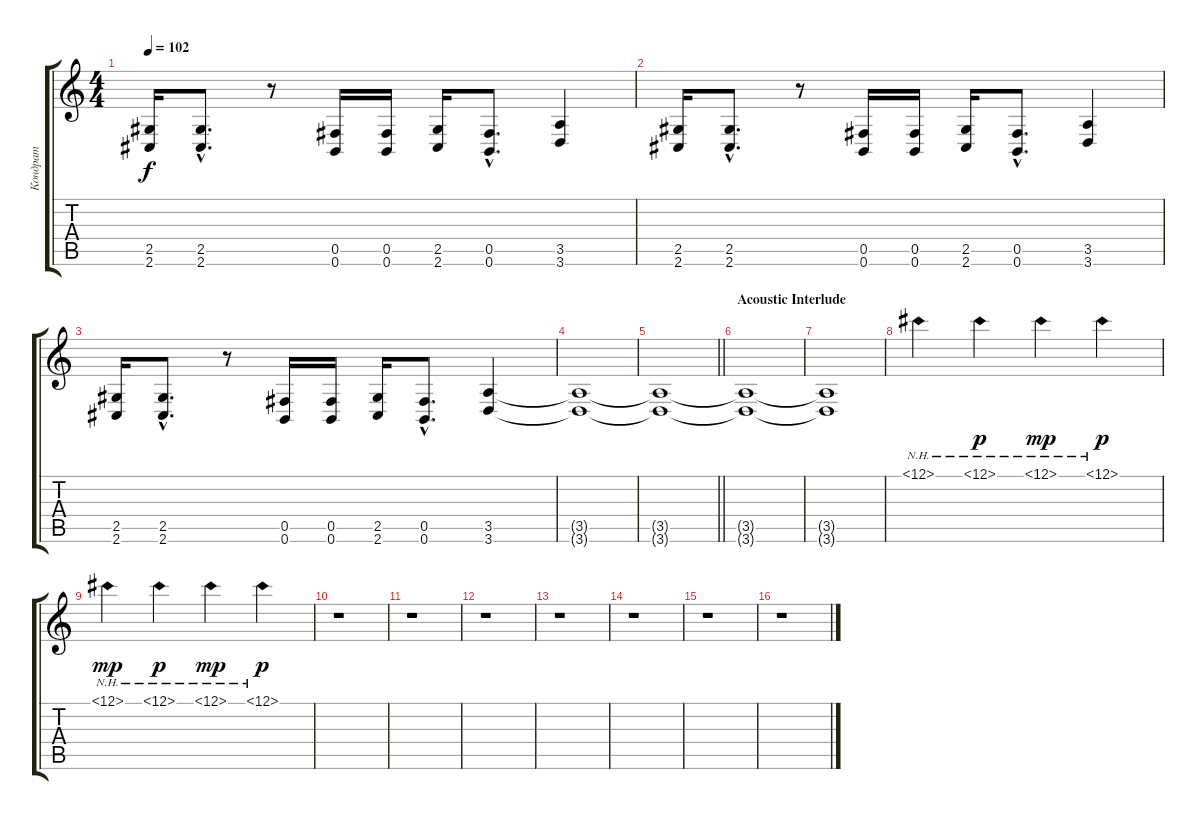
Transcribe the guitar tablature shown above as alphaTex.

\track ("Кондрат" "Кондрат") {instrument distortionguitar}
\staff {score tabs}
\tuning (Db4 Ab3 E3 B2 Gb2 B1) {hide}
\ts (4 4)
\tempo 102
\clef g2
\ks c
(2.5 2.6).16{dy f} (2.5{hac} 2.6{hac}).8{d} r.8 (0.5 0.6).16 (0.5 0.6).16 (2.5 2.6).16 (0.5{hac} 0.6{hac}).8{d} (3.5 3.6).4 |
(2.5 2.6).16 (2.5{hac} 2.6{hac}).8{d} r.8 (0.5 0.6).16 (0.5 0.6).16 (2.5 2.6).16 (0.5{hac} 0.6{hac}).8{d} (3.5 3.6).4 |
(2.5 2.6).16 (2.5{hac} 2.6{hac}).8{d} r.8 (0.5 0.6).16 (0.5 0.6).16 (2.5 2.6).16 (0.5{hac} 0.6{hac}).8{d} (3.5 3.6).4{volume 0} |
(3.5{t} 3.6{t}).1 |
\barLineRight lightlight
(3.5{t} 3.6{t}).1 |
\section ("" "Acoustic Interlude")
(3.5{t} 3.6{t}).1 |
(3.5{t} 3.6{t}).1 |
12.1{nh}.4{volume 16 instrument electricguitarjazz} 12.1{nh}.4{dy p} 12.1{nh}.4{dy mp} 12.1{nh}.4{dy p} |
12.1{nh}.4{dy mp} 12.1{nh}.4{dy p} 12.1{nh}.4{dy mp} 12.1{nh}.4{dy p} |
r.1 |
r.1 |
r.1 |
r.1 |
r.1 |
r.1 |
r.1
